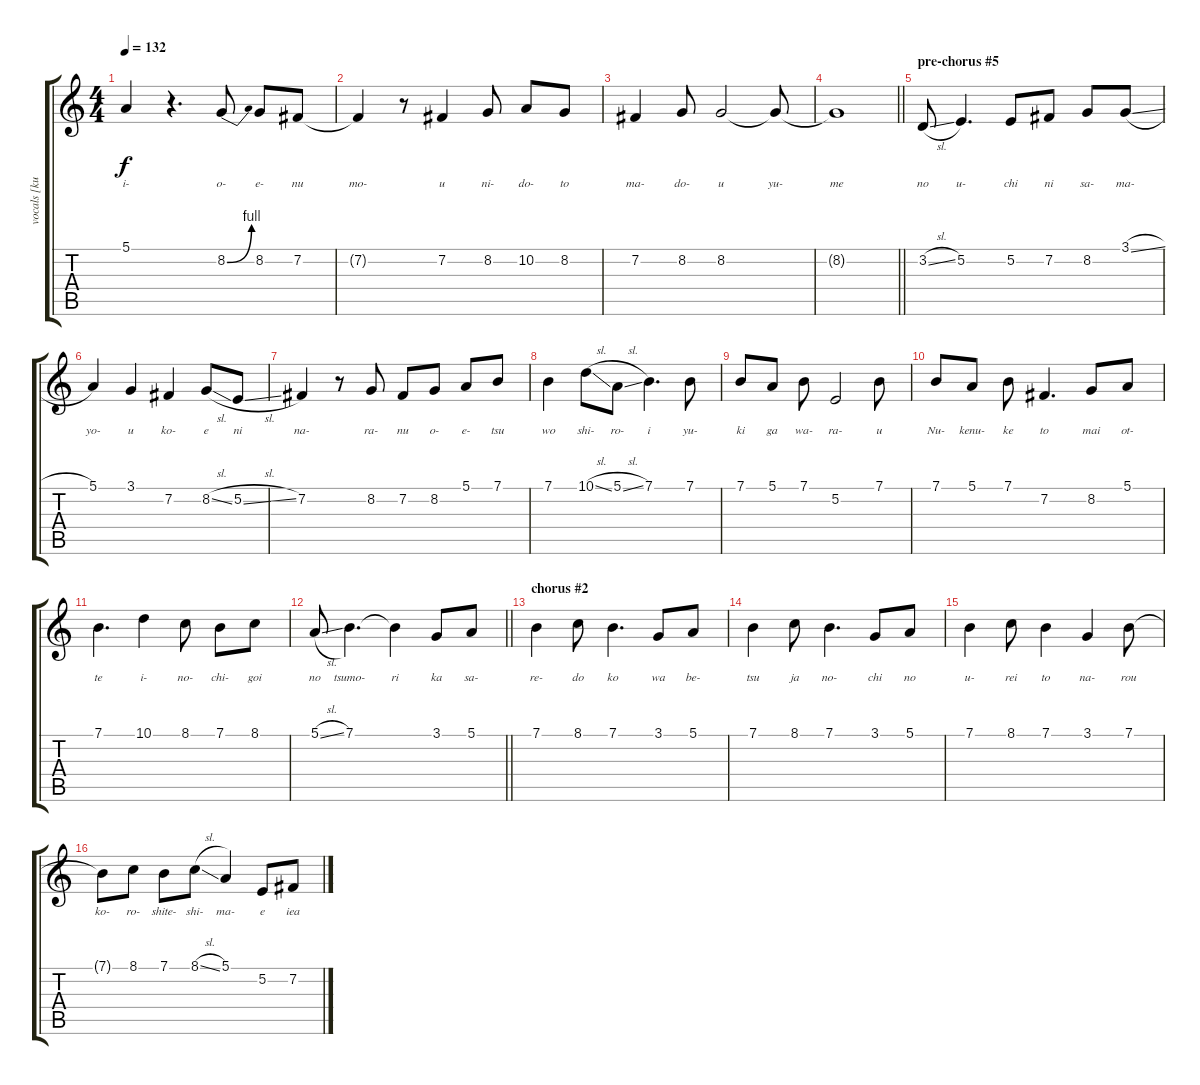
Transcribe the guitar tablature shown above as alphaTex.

\track ("vocals [kuroneko]" "vocals [ku") {instrument flute}
\staff {score tabs}
\tuning (E4 B3 G3 D3 A2 E2) {hide}
\ts (4 4)
\tempo 132
\clef g2
\ks c
5.1{t}.4{lyrics (0 "i-") lyrics (1 "") lyrics (2 "") lyrics (3 "") lyrics (4 "") dy f} r.4{d} 8.2{be (bend 0 0 60 4)}.8{lyrics (0 "o-") lyrics (1 "") lyrics (2 "") lyrics (3 "") lyrics (4 "")} 8.2.8{lyrics (0 "e-") lyrics (1 "") lyrics (2 "") lyrics (3 "") lyrics (4 "")} 7.2.8{lyrics (0 "nu") lyrics (1 "") lyrics (2 "") lyrics (3 "") lyrics (4 "")} |
7.2{t}.4{lyrics (0 "mo-") lyrics (1 "") lyrics (2 "") lyrics (3 "") lyrics (4 "")} r.8 7.2.4{lyrics (0 "u") lyrics (1 "") lyrics (2 "") lyrics (3 "") lyrics (4 "")} 8.2.8{lyrics (0 "ni-") lyrics (1 "") lyrics (2 "") lyrics (3 "") lyrics (4 "")} 10.2.8{lyrics (0 "do-") lyrics (1 "") lyrics (2 "") lyrics (3 "") lyrics (4 "")} 8.2.8{lyrics (0 "to") lyrics (1 "") lyrics (2 "") lyrics (3 "") lyrics (4 "")} |
7.2.4{lyrics (0 "ma-") lyrics (1 "") lyrics (2 "") lyrics (3 "") lyrics (4 "")} 8.2.8{lyrics (0 "do-") lyrics (1 "") lyrics (2 "") lyrics (3 "") lyrics (4 "")} 8.2.2{lyrics (0 "u") lyrics (1 "") lyrics (2 "") lyrics (3 "") lyrics (4 "")} 8.2{t}.8{lyrics (0 "yu-") lyrics (1 "") lyrics (2 "") lyrics (3 "") lyrics (4 "")} |
\barLineRight lightlight
8.2{t}.1{lyrics (0 "me") lyrics (1 "") lyrics (2 "") lyrics (3 "") lyrics (4 "")} |
\section ("" "pre-chorus #5")
3.2{sl}.8{lyrics (0 "no") lyrics (1 "") lyrics (2 "") lyrics (3 "") lyrics (4 "")} 5.2.4{d lyrics (0 "u-") lyrics (1 "") lyrics (2 "") lyrics (3 "") lyrics (4 "")} 5.2.8{lyrics (0 "chi") lyrics (1 "") lyrics (2 "") lyrics (3 "") lyrics (4 "")} 7.2.8{lyrics (0 "ni") lyrics (1 "") lyrics (2 "") lyrics (3 "") lyrics (4 "")} 8.2.8{lyrics (0 "sa-") lyrics (1 "") lyrics (2 "") lyrics (3 "") lyrics (4 "")} 3.1{sl}.8{lyrics (0 "ma-") lyrics (1 "") lyrics (2 "") lyrics (3 "") lyrics (4 "")} |
5.1.4{lyrics (0 "yo-") lyrics (1 "") lyrics (2 "") lyrics (3 "") lyrics (4 "")} 3.1.4{lyrics (0 "u") lyrics (1 "") lyrics (2 "") lyrics (3 "") lyrics (4 "")} 7.2.4{lyrics (0 "ko-") lyrics (1 "") lyrics (2 "") lyrics (3 "") lyrics (4 "")} 8.2{sl}.8{lyrics (0 "e") lyrics (1 "") lyrics (2 "") lyrics (3 "") lyrics (4 "")} 5.2{sl}.8{lyrics (0 "ni") lyrics (1 "") lyrics (2 "") lyrics (3 "") lyrics (4 "")} |
7.2.4{lyrics (0 "na-") lyrics (1 "") lyrics (2 "") lyrics (3 "") lyrics (4 "")} r.8 8.2.8{lyrics (0 "ra-") lyrics (1 "") lyrics (2 "") lyrics (3 "") lyrics (4 "")} 7.2.8{lyrics (0 "nu") lyrics (1 "") lyrics (2 "") lyrics (3 "") lyrics (4 "")} 8.2.8{lyrics (0 "o-") lyrics (1 "") lyrics (2 "") lyrics (3 "") lyrics (4 "")} 5.1.8{lyrics (0 "e-") lyrics (1 "") lyrics (2 "") lyrics (3 "") lyrics (4 "")} 7.1.8{lyrics (0 "tsu") lyrics (1 "") lyrics (2 "") lyrics (3 "") lyrics (4 "")} |
7.1.4{lyrics (0 "wo") lyrics (1 "") lyrics (2 "") lyrics (3 "") lyrics (4 "")} 10.1{sl}.8{lyrics (0 "shi-") lyrics (1 "") lyrics (2 "") lyrics (3 "") lyrics (4 "")} 5.1{sl}.8{lyrics (0 "ro-") lyrics (1 "") lyrics (2 "") lyrics (3 "") lyrics (4 "")} 7.1.4{d lyrics (0 "i") lyrics (1 "") lyrics (2 "") lyrics (3 "") lyrics (4 "")} 7.1.8{lyrics (0 "yu-") lyrics (1 "") lyrics (2 "") lyrics (3 "") lyrics (4 "")} |
7.1.8{lyrics (0 "ki") lyrics (1 "") lyrics (2 "") lyrics (3 "") lyrics (4 "")} 5.1.8{lyrics (0 "ga") lyrics (1 "") lyrics (2 "") lyrics (3 "") lyrics (4 "")} 7.1.8{lyrics (0 "wa-") lyrics (1 "") lyrics (2 "") lyrics (3 "") lyrics (4 "")} 5.2.2{lyrics (0 "ra-") lyrics (1 "") lyrics (2 "") lyrics (3 "") lyrics (4 "")} 7.1.8{lyrics (0 "u") lyrics (1 "") lyrics (2 "") lyrics (3 "") lyrics (4 "")} |
7.1.8{lyrics (0 "Nu-") lyrics (1 "") lyrics (2 "") lyrics (3 "") lyrics (4 "")} 5.1.8{lyrics (0 "kenu-") lyrics (1 "") lyrics (2 "") lyrics (3 "") lyrics (4 "")} 7.1.8{lyrics (0 "ke") lyrics (1 "") lyrics (2 "") lyrics (3 "") lyrics (4 "")} 7.2.4{d lyrics (0 "to") lyrics (1 "") lyrics (2 "") lyrics (3 "") lyrics (4 "")} 8.2.8{lyrics (0 "mai") lyrics (1 "") lyrics (2 "") lyrics (3 "") lyrics (4 "")} 5.1.8{lyrics (0 "ot-") lyrics (1 "") lyrics (2 "") lyrics (3 "") lyrics (4 "")} |
7.1.4{d lyrics (0 "te") lyrics (1 "") lyrics (2 "") lyrics (3 "") lyrics (4 "")} 10.1.4{lyrics (0 "i-") lyrics (1 "") lyrics (2 "") lyrics (3 "") lyrics (4 "")} 8.1.8{lyrics (0 "no-") lyrics (1 "") lyrics (2 "") lyrics (3 "") lyrics (4 "")} 7.1.8{lyrics (0 "chi-") lyrics (1 "") lyrics (2 "") lyrics (3 "") lyrics (4 "")} 8.1.8{lyrics (0 "goi") lyrics (1 "") lyrics (2 "") lyrics (3 "") lyrics (4 "")} |
\barLineRight lightlight
5.1{sl}.8{lyrics (0 "no") lyrics (1 "") lyrics (2 "") lyrics (3 "") lyrics (4 "")} 7.1.4{d lyrics (0 "tsumo-") lyrics (1 "") lyrics (2 "") lyrics (3 "") lyrics (4 "")} 7.1{t}.4{lyrics (0 "ri") lyrics (1 "") lyrics (2 "") lyrics (3 "") lyrics (4 "")} 3.1.8{lyrics (0 "ka") lyrics (1 "") lyrics (2 "") lyrics (3 "") lyrics (4 "")} 5.1.8{lyrics (0 "sa-") lyrics (1 "") lyrics (2 "") lyrics (3 "") lyrics (4 "")} |
\section ("" "chorus #2")
7.1.4{lyrics (0 "re-") lyrics (1 "") lyrics (2 "") lyrics (3 "") lyrics (4 "")} 8.1.8{lyrics (0 "do") lyrics (1 "") lyrics (2 "") lyrics (3 "") lyrics (4 "")} 7.1.4{d lyrics (0 "ko") lyrics (1 "") lyrics (2 "") lyrics (3 "") lyrics (4 "")} 3.1.8{lyrics (0 "wa") lyrics (1 "") lyrics (2 "") lyrics (3 "") lyrics (4 "")} 5.1.8{lyrics (0 "be-") lyrics (1 "") lyrics (2 "") lyrics (3 "") lyrics (4 "")} |
7.1.4{lyrics (0 "tsu") lyrics (1 "") lyrics (2 "") lyrics (3 "") lyrics (4 "")} 8.1.8{lyrics (0 "ja") lyrics (1 "") lyrics (2 "") lyrics (3 "") lyrics (4 "")} 7.1.4{d lyrics (0 "no-") lyrics (1 "") lyrics (2 "") lyrics (3 "") lyrics (4 "")} 3.1.8{lyrics (0 "chi") lyrics (1 "") lyrics (2 "") lyrics (3 "") lyrics (4 "")} 5.1.8{lyrics (0 "no") lyrics (1 "") lyrics (2 "") lyrics (3 "") lyrics (4 "")} |
7.1.4{lyrics (0 "u-") lyrics (1 "") lyrics (2 "") lyrics (3 "") lyrics (4 "")} 8.1.8{lyrics (0 "rei") lyrics (1 "") lyrics (2 "") lyrics (3 "") lyrics (4 "")} 7.1.4{lyrics (0 "to") lyrics (1 "") lyrics (2 "") lyrics (3 "") lyrics (4 "")} 3.1.4{lyrics (0 "na-") lyrics (1 "") lyrics (2 "") lyrics (3 "") lyrics (4 "")} 7.1.8{lyrics (0 "rou") lyrics (1 "") lyrics (2 "") lyrics (3 "") lyrics (4 "")} |
7.1{t}.8{lyrics (0 "ko-") lyrics (1 "") lyrics (2 "") lyrics (3 "") lyrics (4 "")} 8.1.8{lyrics (0 "ro-") lyrics (1 "") lyrics (2 "") lyrics (3 "") lyrics (4 "")} 7.1.8{lyrics (0 "shite-") lyrics (1 "") lyrics (2 "") lyrics (3 "") lyrics (4 "")} 8.1{sl}.8{lyrics (0 "shi-") lyrics (1 "") lyrics (2 "") lyrics (3 "") lyrics (4 "")} 5.1.4{lyrics (0 "ma-") lyrics (1 "") lyrics (2 "") lyrics (3 "") lyrics (4 "")} 5.2.8{lyrics (0 "e") lyrics (1 "") lyrics (2 "") lyrics (3 "") lyrics (4 "")} 7.2.8{lyrics (0 "iea") lyrics (1 "") lyrics (2 "") lyrics (3 "") lyrics (4 "")}
